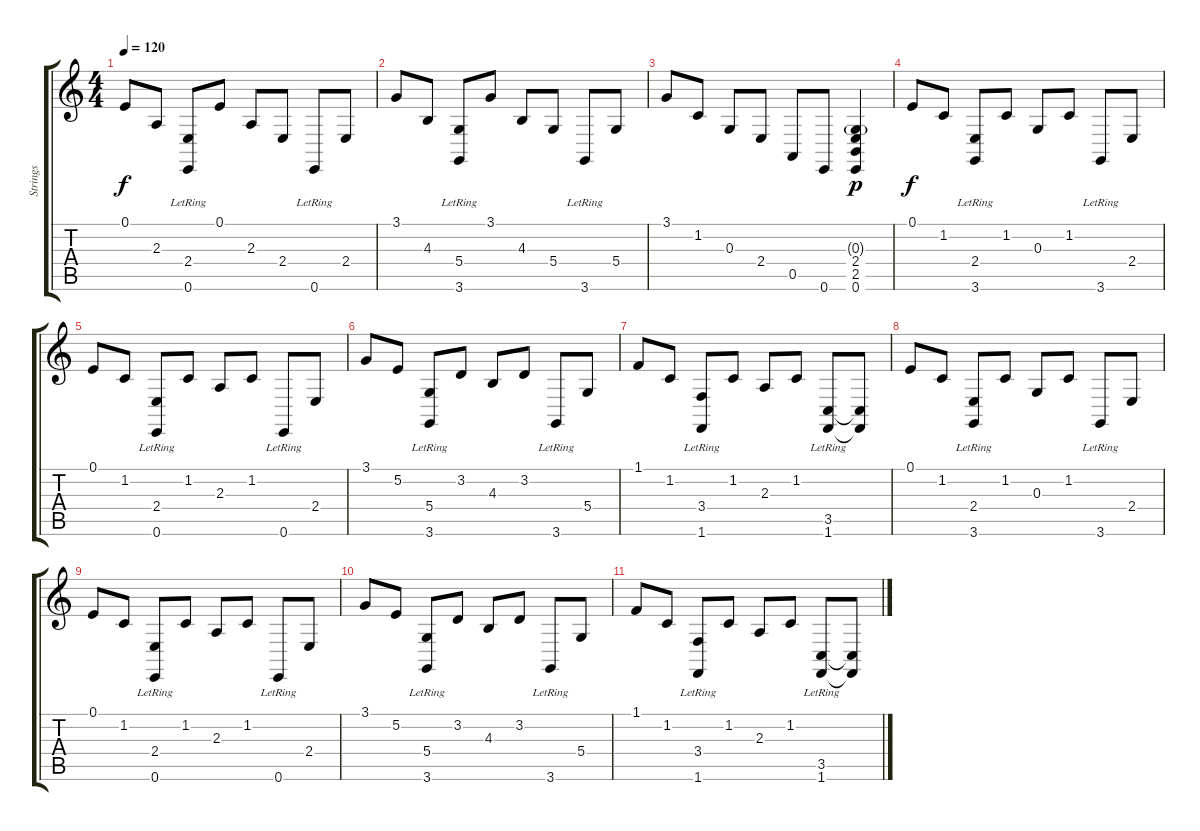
\track ("Strings" "Strings") {instrument pizzicatostrings}
\staff {score tabs}
\tuning (E4 B3 G3 D3 A2 E2) {hide}
\ts (4 4)
\tempo 120
\clef g2
\ks c
0.1.8{dy f} 2.3.8 (2.4 0.6{lr}).8 0.1.8 2.3.8 2.4.8 0.6{lr}.8 2.4.8 |
3.1.8 4.3.8 (5.4 3.6{lr}).8 3.1.8 4.3.8 5.4.8 3.6{lr}.8 5.4.8 |
3.1.8 1.2.8 0.3.8 2.4.8 0.5.8 0.6.8 (0.3{g} 2.4 2.5 0.6).4{dy p} |
0.1.8{dy f} 1.2.8 (2.4 3.6{lr}).8 1.2.8 0.3.8 1.2.8 3.6{lr}.8 2.4.8 |
0.1.8 1.2.8 (2.4 0.6{lr}).8 1.2.8 2.3.8 1.2.8 0.6{lr}.8 2.4.8 |
3.1.8 5.2.8 (5.4 3.6{lr}).8 3.2.8 4.3.8 3.2.8 3.6{lr}.8 5.4.8 |
1.1.8 1.2.8 (3.4 1.6{lr}).8 1.2.8 2.3.8 1.2.8 (3.5 1.6{lr}).8 (3.5{t} 1.6{t}).8 |
0.1.8 1.2.8 (2.4 3.6{lr}).8 1.2.8 0.3.8 1.2.8 3.6{lr}.8 2.4.8 |
0.1.8 1.2.8 (2.4 0.6{lr}).8 1.2.8 2.3.8 1.2.8 0.6{lr}.8 2.4.8 |
3.1.8 5.2.8 (5.4 3.6{lr}).8 3.2.8 4.3.8 3.2.8 3.6{lr}.8 5.4.8 |
1.1.8 1.2.8 (3.4 1.6{lr}).8 1.2.8 2.3.8 1.2.8 (3.5 1.6{lr}).8 (3.5{t} 1.6{t}).8
